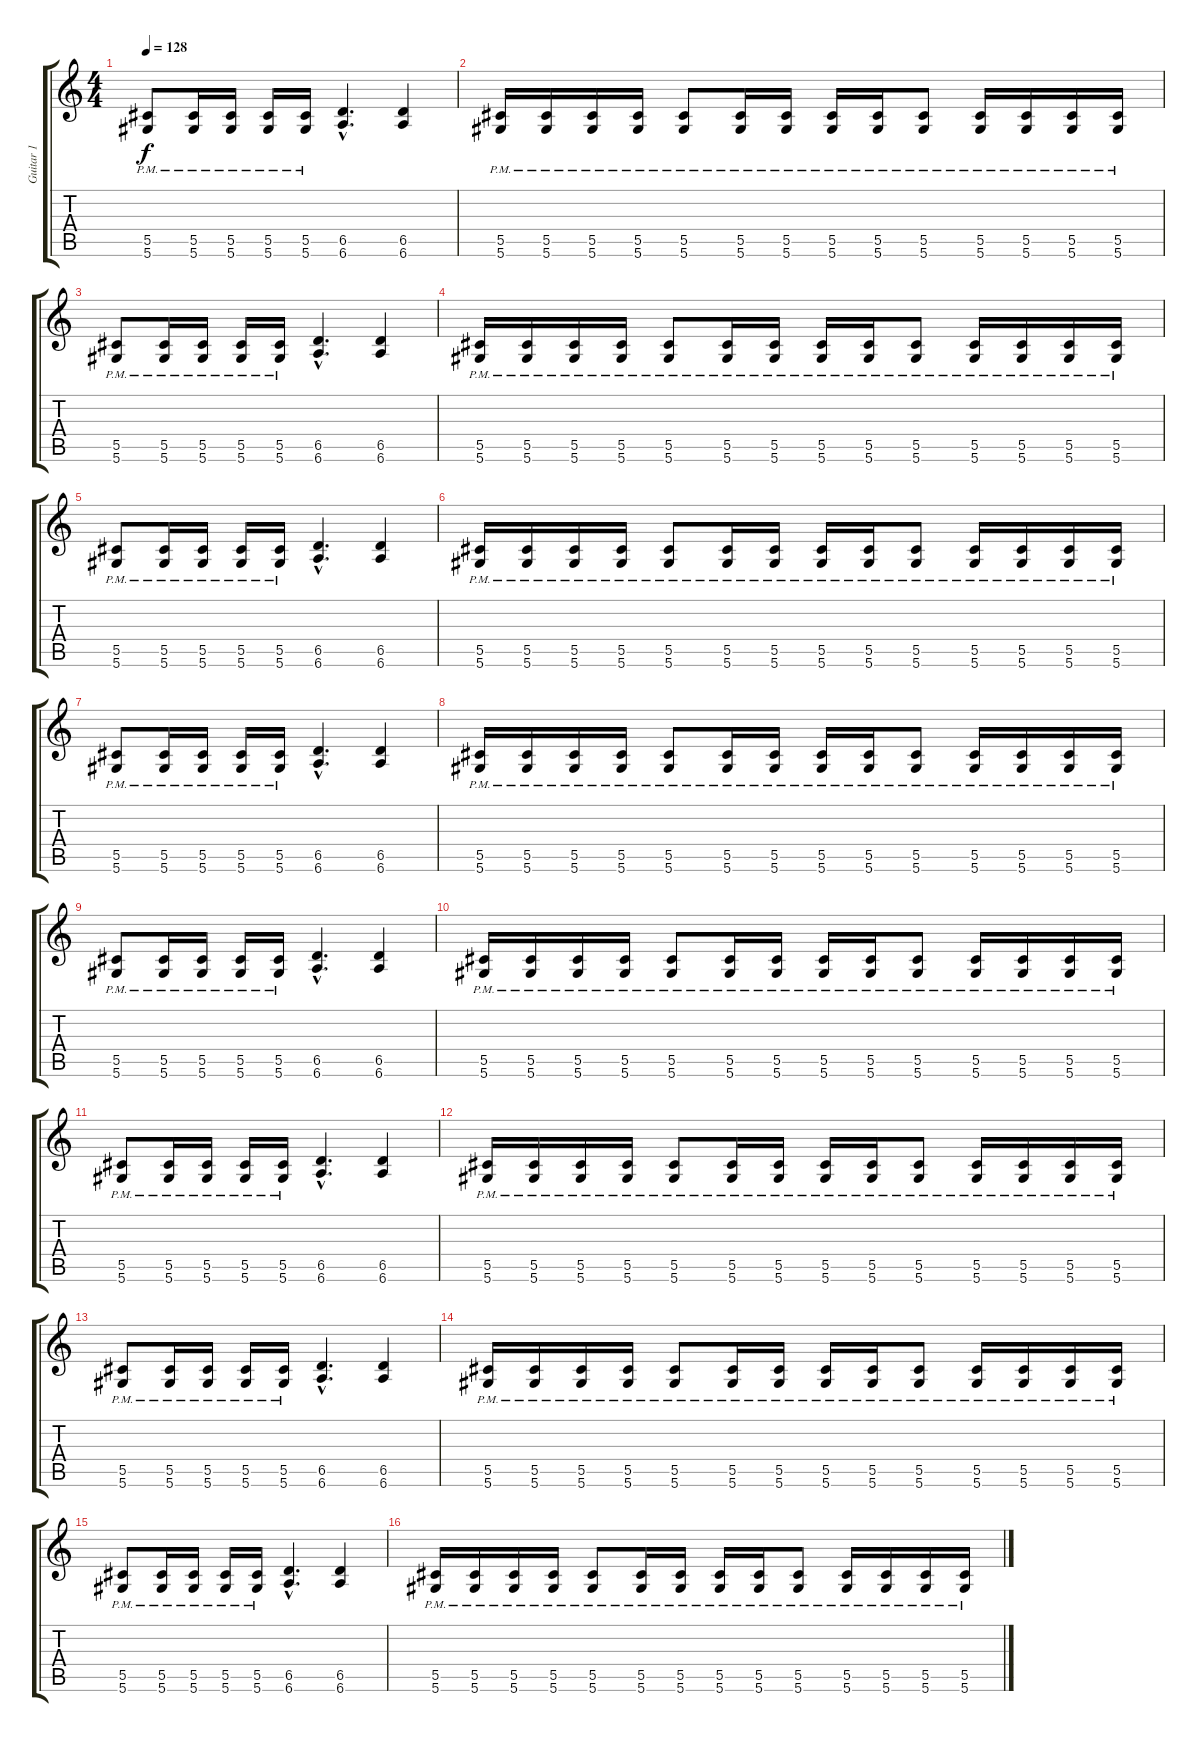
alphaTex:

\track ("Guitar 1" "Guitar 1") {instrument acousticguitarsteel}
\staff {score tabs}
\tuning (Eb4 Bb3 Gb3 Db3 Ab2 Eb2) {hide}
\ts (4 4)
\tempo 128
\clef g2
\ks c
(5.5{pm} 5.6{pm}).8{dy f} (5.5{pm} 5.6{pm}).16 (5.5{pm} 5.6{pm}).16 (5.5{pm} 5.6{pm}).16 (5.5{pm} 5.6{pm}).16 (6.5{hac} 6.6{hac}).4{d} (6.5 6.6).4 |
(5.5{pm} 5.6{pm}).16 (5.5{pm} 5.6{pm}).16 (5.5{pm} 5.6{pm}).16 (5.5{pm} 5.6{pm}).16 (5.5{pm} 5.6{pm}).8 (5.5{pm} 5.6{pm}).16 (5.5{pm} 5.6{pm}).16 (5.5{pm} 5.6{pm}).16 (5.5{pm} 5.6{pm}).16 (5.5{pm} 5.6{pm}).8 (5.5{pm} 5.6{pm}).16 (5.5{pm} 5.6{pm}).16 (5.5{pm} 5.6{pm}).16 (5.5{pm} 5.6{pm}).16 |
(5.5{pm} 5.6{pm}).8 (5.5{pm} 5.6{pm}).16 (5.5{pm} 5.6{pm}).16 (5.5{pm} 5.6{pm}).16 (5.5{pm} 5.6{pm}).16 (6.5{hac} 6.6{hac}).4{d} (6.5 6.6).4 |
(5.5{pm} 5.6{pm}).16 (5.5{pm} 5.6{pm}).16 (5.5{pm} 5.6{pm}).16 (5.5{pm} 5.6{pm}).16 (5.5{pm} 5.6{pm}).8 (5.5{pm} 5.6{pm}).16 (5.5{pm} 5.6{pm}).16 (5.5{pm} 5.6{pm}).16 (5.5{pm} 5.6{pm}).16 (5.5{pm} 5.6{pm}).8 (5.5{pm} 5.6{pm}).16 (5.5{pm} 5.6{pm}).16 (5.5{pm} 5.6{pm}).16 (5.5{pm} 5.6{pm}).16 |
(5.5{pm} 5.6{pm}).8 (5.5{pm} 5.6{pm}).16 (5.5{pm} 5.6{pm}).16 (5.5{pm} 5.6{pm}).16 (5.5{pm} 5.6{pm}).16 (6.5{hac} 6.6{hac}).4{d} (6.5 6.6).4 |
(5.5{pm} 5.6{pm}).16 (5.5{pm} 5.6{pm}).16 (5.5{pm} 5.6{pm}).16 (5.5{pm} 5.6{pm}).16 (5.5{pm} 5.6{pm}).8 (5.5{pm} 5.6{pm}).16 (5.5{pm} 5.6{pm}).16 (5.5{pm} 5.6{pm}).16 (5.5{pm} 5.6{pm}).16 (5.5{pm} 5.6{pm}).8 (5.5{pm} 5.6{pm}).16 (5.5{pm} 5.6{pm}).16 (5.5{pm} 5.6{pm}).16 (5.5{pm} 5.6{pm}).16 |
(5.5{pm} 5.6{pm}).8 (5.5{pm} 5.6{pm}).16 (5.5{pm} 5.6{pm}).16 (5.5{pm} 5.6{pm}).16 (5.5{pm} 5.6{pm}).16 (6.5{hac} 6.6{hac}).4{d} (6.5 6.6).4 |
(5.5{pm} 5.6{pm}).16 (5.5{pm} 5.6{pm}).16 (5.5{pm} 5.6{pm}).16 (5.5{pm} 5.6{pm}).16 (5.5{pm} 5.6{pm}).8 (5.5{pm} 5.6{pm}).16 (5.5{pm} 5.6{pm}).16 (5.5{pm} 5.6{pm}).16 (5.5{pm} 5.6{pm}).16 (5.5{pm} 5.6{pm}).8 (5.5{pm} 5.6{pm}).16 (5.5{pm} 5.6{pm}).16 (5.5{pm} 5.6{pm}).16 (5.5{pm} 5.6{pm}).16 |
(5.5{pm} 5.6{pm}).8 (5.5{pm} 5.6{pm}).16 (5.5{pm} 5.6{pm}).16 (5.5{pm} 5.6{pm}).16 (5.5{pm} 5.6{pm}).16 (6.5{hac} 6.6{hac}).4{d} (6.5 6.6).4 |
(5.5{pm} 5.6{pm}).16 (5.5{pm} 5.6{pm}).16 (5.5{pm} 5.6{pm}).16 (5.5{pm} 5.6{pm}).16 (5.5{pm} 5.6{pm}).8 (5.5{pm} 5.6{pm}).16 (5.5{pm} 5.6{pm}).16 (5.5{pm} 5.6{pm}).16 (5.5{pm} 5.6{pm}).16 (5.5{pm} 5.6{pm}).8 (5.5{pm} 5.6{pm}).16 (5.5{pm} 5.6{pm}).16 (5.5{pm} 5.6{pm}).16 (5.5{pm} 5.6{pm}).16 |
(5.5{pm} 5.6{pm}).8 (5.5{pm} 5.6{pm}).16 (5.5{pm} 5.6{pm}).16 (5.5{pm} 5.6{pm}).16 (5.5{pm} 5.6{pm}).16 (6.5{hac} 6.6{hac}).4{d} (6.5 6.6).4 |
(5.5{pm} 5.6{pm}).16 (5.5{pm} 5.6{pm}).16 (5.5{pm} 5.6{pm}).16 (5.5{pm} 5.6{pm}).16 (5.5{pm} 5.6{pm}).8 (5.5{pm} 5.6{pm}).16 (5.5{pm} 5.6{pm}).16 (5.5{pm} 5.6{pm}).16 (5.5{pm} 5.6{pm}).16 (5.5{pm} 5.6{pm}).8 (5.5{pm} 5.6{pm}).16 (5.5{pm} 5.6{pm}).16 (5.5{pm} 5.6{pm}).16 (5.5{pm} 5.6{pm}).16 |
(5.5{pm} 5.6{pm}).8 (5.5{pm} 5.6{pm}).16 (5.5{pm} 5.6{pm}).16 (5.5{pm} 5.6{pm}).16 (5.5{pm} 5.6{pm}).16 (6.5{hac} 6.6{hac}).4{d} (6.5 6.6).4 |
(5.5{pm} 5.6{pm}).16 (5.5{pm} 5.6{pm}).16 (5.5{pm} 5.6{pm}).16 (5.5{pm} 5.6{pm}).16 (5.5{pm} 5.6{pm}).8 (5.5{pm} 5.6{pm}).16 (5.5{pm} 5.6{pm}).16 (5.5{pm} 5.6{pm}).16 (5.5{pm} 5.6{pm}).16 (5.5{pm} 5.6{pm}).8 (5.5{pm} 5.6{pm}).16 (5.5{pm} 5.6{pm}).16 (5.5{pm} 5.6{pm}).16 (5.5{pm} 5.6{pm}).16 |
(5.5{pm} 5.6{pm}).8 (5.5{pm} 5.6{pm}).16 (5.5{pm} 5.6{pm}).16 (5.5{pm} 5.6{pm}).16 (5.5{pm} 5.6{pm}).16 (6.5{hac} 6.6{hac}).4{d} (6.5 6.6).4 |
(5.5{pm} 5.6{pm}).16 (5.5{pm} 5.6{pm}).16 (5.5{pm} 5.6{pm}).16 (5.5{pm} 5.6{pm}).16 (5.5{pm} 5.6{pm}).8 (5.5{pm} 5.6{pm}).16 (5.5{pm} 5.6{pm}).16 (5.5{pm} 5.6{pm}).16 (5.5{pm} 5.6{pm}).16 (5.5{pm} 5.6{pm}).8 (5.5{pm} 5.6{pm}).16 (5.5{pm} 5.6{pm}).16 (5.5{pm} 5.6{pm}).16 (5.5{pm} 5.6{pm}).16
